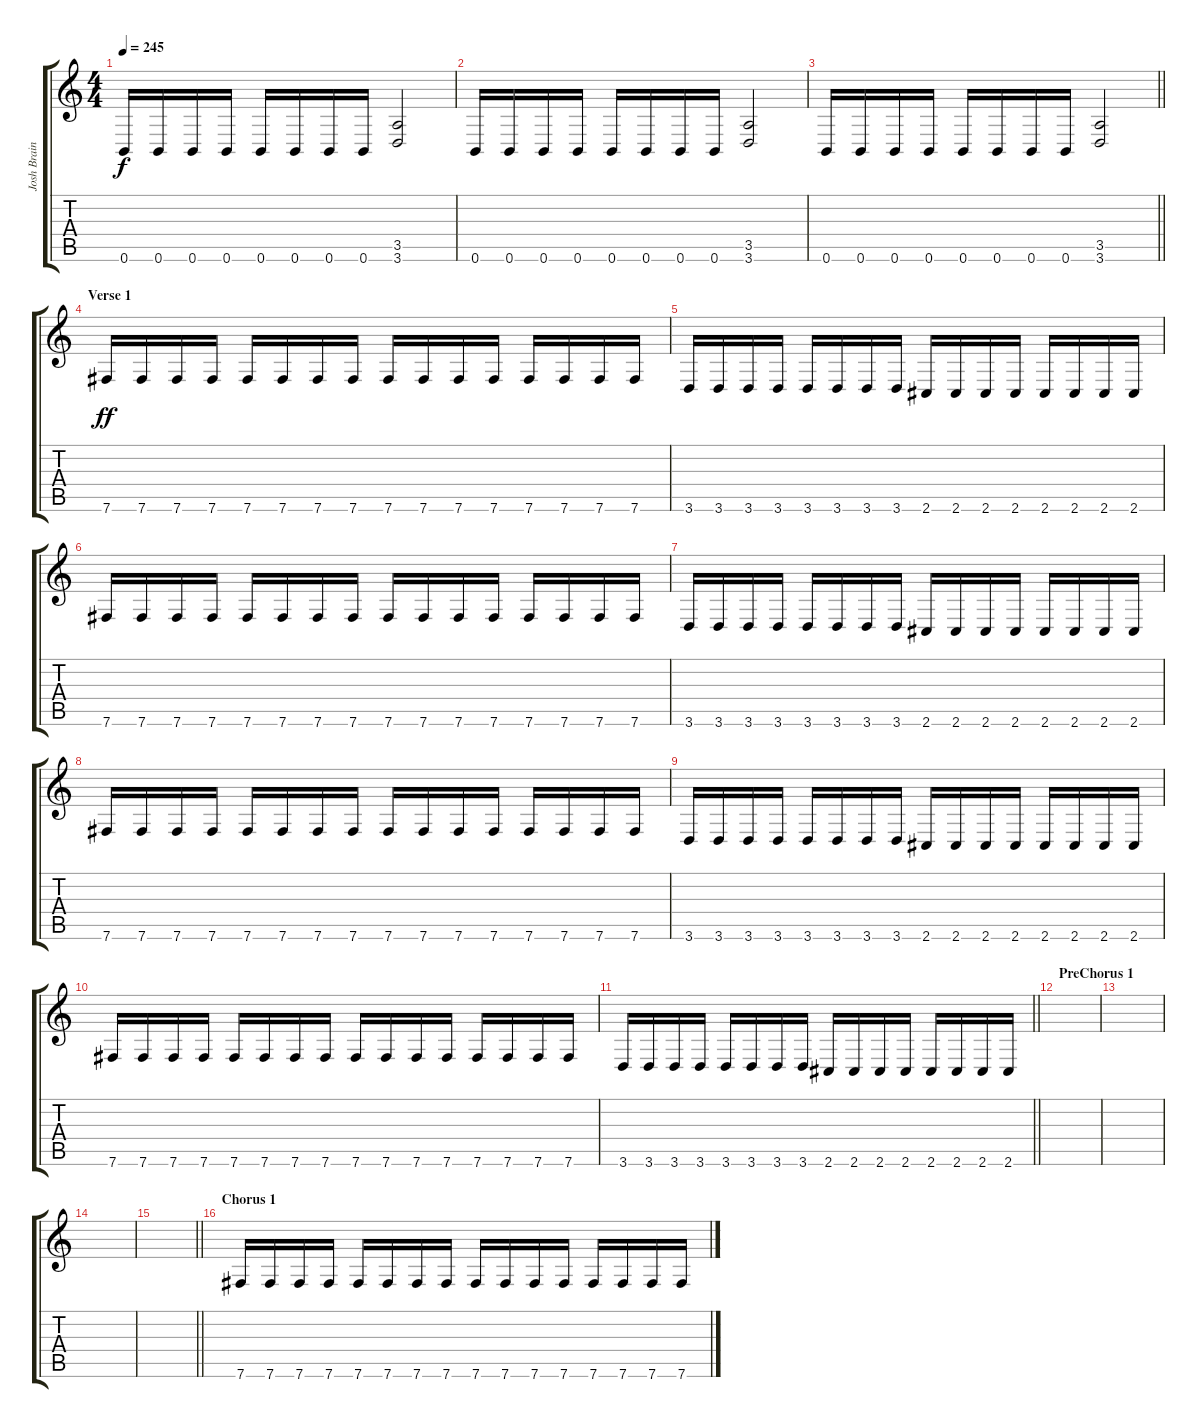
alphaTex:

\track ("Josh Brainard" "Josh Brain") {instrument distortionguitar}
\staff {score tabs}
\tuning (Db4 Ab3 E3 B2 Gb2 B1) {hide}
\ts (4 4)
\tempo 245
\clef g2
\ks c
0.6.16{dy f} 0.6.16 0.6.16 0.6.16 0.6.16 0.6.16 0.6.16 0.6.16 (3.5 3.6).2 |
0.6.16 0.6.16 0.6.16 0.6.16 0.6.16 0.6.16 0.6.16 0.6.16 (3.5 3.6).2 |
\barLineRight lightlight
0.6.16 0.6.16 0.6.16 0.6.16 0.6.16 0.6.16 0.6.16 0.6.16 (3.5 3.6).2 |
\section ("" "Verse 1")
7.6.16{dy ff} 7.6.16 7.6.16 7.6.16 7.6.16 7.6.16 7.6.16 7.6.16 7.6.16 7.6.16 7.6.16 7.6.16 7.6.16 7.6.16 7.6.16 7.6.16 |
3.6.16 3.6.16 3.6.16 3.6.16 3.6.16 3.6.16 3.6.16 3.6.16 2.6.16 2.6.16 2.6.16 2.6.16 2.6.16 2.6.16 2.6.16 2.6.16 |
7.6.16 7.6.16 7.6.16 7.6.16 7.6.16 7.6.16 7.6.16 7.6.16 7.6.16 7.6.16 7.6.16 7.6.16 7.6.16 7.6.16 7.6.16 7.6.16 |
3.6.16 3.6.16 3.6.16 3.6.16 3.6.16 3.6.16 3.6.16 3.6.16 2.6.16 2.6.16 2.6.16 2.6.16 2.6.16 2.6.16 2.6.16 2.6.16 |
7.6.16 7.6.16 7.6.16 7.6.16 7.6.16 7.6.16 7.6.16 7.6.16 7.6.16 7.6.16 7.6.16 7.6.16 7.6.16 7.6.16 7.6.16 7.6.16 |
3.6.16 3.6.16 3.6.16 3.6.16 3.6.16 3.6.16 3.6.16 3.6.16 2.6.16 2.6.16 2.6.16 2.6.16 2.6.16 2.6.16 2.6.16 2.6.16 |
7.6.16 7.6.16 7.6.16 7.6.16 7.6.16 7.6.16 7.6.16 7.6.16 7.6.16 7.6.16 7.6.16 7.6.16 7.6.16 7.6.16 7.6.16 7.6.16 |
\barLineRight lightlight
3.6.16 3.6.16 3.6.16 3.6.16 3.6.16 3.6.16 3.6.16 3.6.16 2.6.16 2.6.16 2.6.16 2.6.16 2.6.16 2.6.16 2.6.16 2.6.16 |
\section ("" "PreChorus 1")
|
|
|
\barLineRight lightlight
|
\section ("" "Chorus 1")
7.6.16 7.6.16 7.6.16 7.6.16 7.6.16 7.6.16 7.6.16 7.6.16 7.6.16 7.6.16 7.6.16 7.6.16 7.6.16 7.6.16 7.6.16 7.6.16
